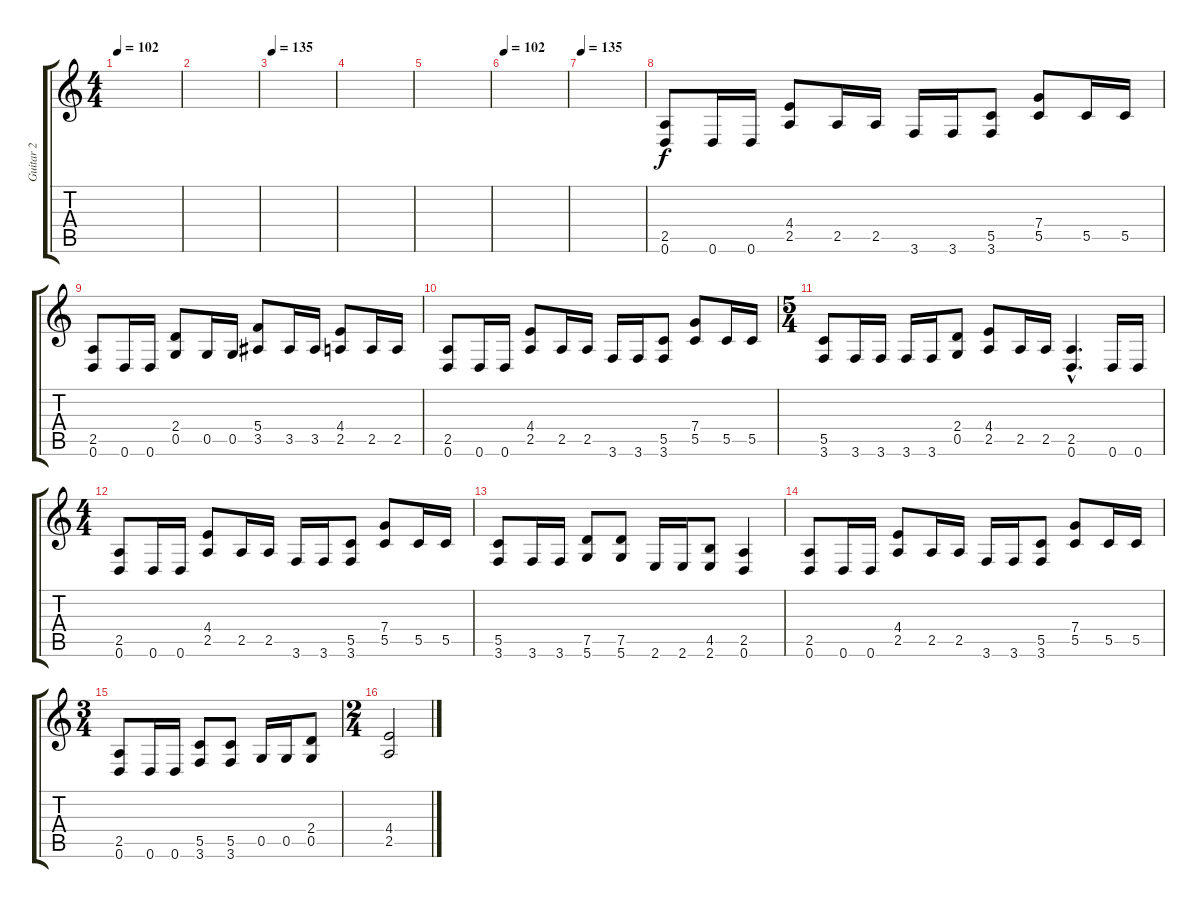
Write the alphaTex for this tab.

\track ("Guitar 2" "Guitar 2") {instrument distortionguitar}
\staff {score tabs}
\tuning (D4 A3 F3 C3 G2 D2) {hide}
\ts (4 4)
\tempo 102
\clef g2
\ks c
|
|
\tempo 135
|
|
|
\tempo 102
|
\tempo 135
|
(2.5 0.6).8{volume 11} 0.6.16 0.6.16 (4.4 2.5).8 2.5.16 2.5.16 3.6.16 3.6.16 (5.5 3.6).8 (7.4 5.5).8 5.5.16 5.5.16 |
(2.5 0.6).8 0.6.16 0.6.16 (2.4 0.5).8 0.5.16 0.5.16 (5.4 3.5).8 3.5.16 3.5.16 (4.4 2.5).8 2.5.16 2.5.16 |
(2.5 0.6).8 0.6.16 0.6.16 (4.4 2.5).8 2.5.16 2.5.16 3.6.16 3.6.16 (5.5 3.6).8 (7.4 5.5).8 5.5.16 5.5.16 |
\ts (5 4)
(5.5 3.6).8 3.6.16 3.6.16 3.6.16 3.6.16 (2.4 0.5).8 (4.4 2.5).8 2.5.16 2.5.16 (2.5{hac} 0.6{hac}).4{d} 0.6.16 0.6.16 |
\ts (4 4)
(2.5 0.6).8 0.6.16 0.6.16 (4.4 2.5).8 2.5.16 2.5.16 3.6.16 3.6.16 (5.5 3.6).8 (7.4 5.5).8 5.5.16 5.5.16 |
(5.5 3.6).8 3.6.16 3.6.16 (7.5 5.6).8 (7.5 5.6).8 2.6.16 2.6.16 (4.5 2.6).8 (2.5 0.6).4 |
(2.5 0.6).8 0.6.16 0.6.16 (4.4 2.5).8 2.5.16 2.5.16 3.6.16 3.6.16 (5.5 3.6).8 (7.4 5.5).8 5.5.16 5.5.16 |
\ts (3 4)
(2.5 0.6).8 0.6.16 0.6.16 (5.5 3.6).8 (5.5 3.6).8 0.5.16 0.5.16 (2.4 0.5).8 |
\ts (2 4)
(4.4 2.5).2
